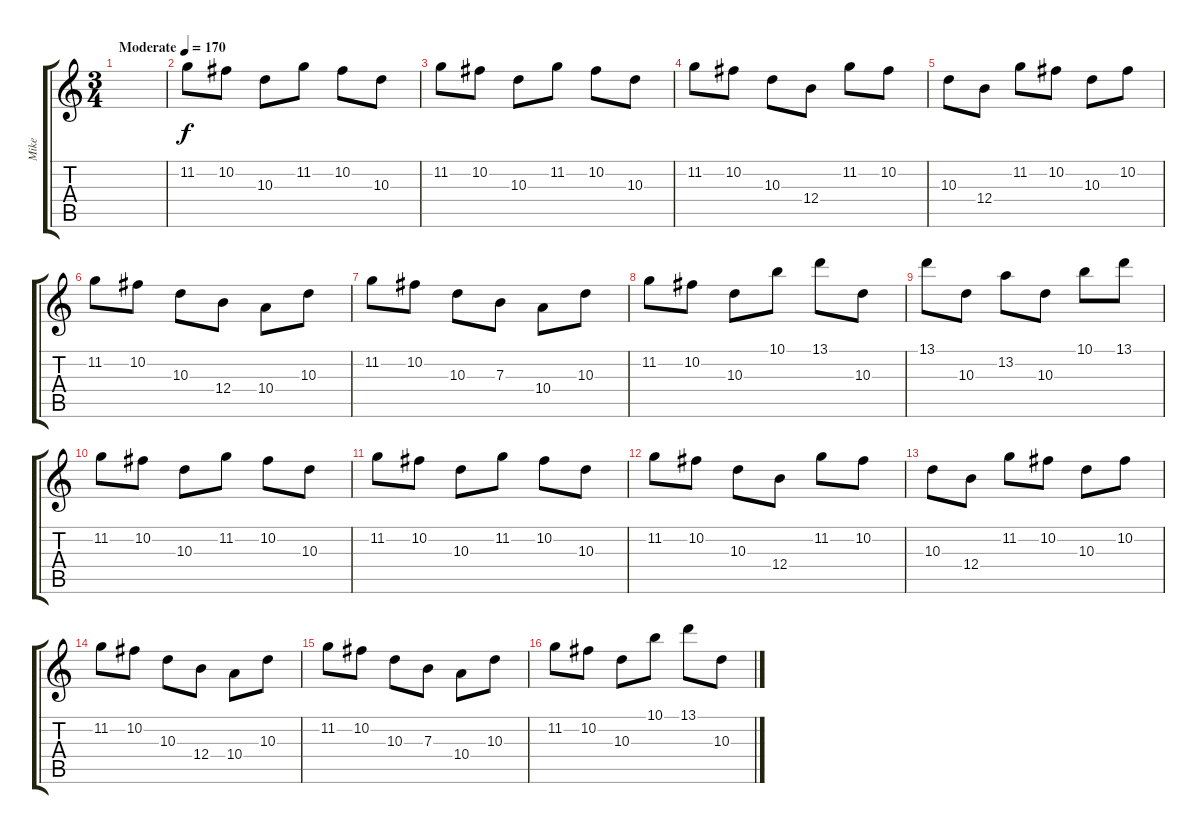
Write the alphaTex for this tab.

\track ("Mike" "Mike") {instrument distortionguitar}
\staff {score tabs}
\tuning (Db4 Ab3 E3 B2 Gb2 B1) {hide}
\ts (3 4)
\tempo (170 "Moderate")
\clef g2
\ks c
|
11.2.8 10.2.8 10.3.8 11.2.8 10.2.8 10.3.8 |
11.2.8 10.2.8 10.3.8 11.2.8 10.2.8 10.3.8 |
11.2.8 10.2.8 10.3.8 12.4.8 11.2.8 10.2.8 |
10.3.8 12.4.8 11.2.8 10.2.8 10.3.8 10.2.8 |
11.2.8 10.2.8 10.3.8 12.4.8 10.4.8 10.3.8 |
11.2.8 10.2.8 10.3.8 7.3.8 10.4.8 10.3.8 |
11.2.8 10.2.8 10.3.8 10.1.8 13.1.8 10.3.8 |
13.1.8 10.3.8 13.2.8 10.3.8 10.1.8 13.1.8 |
11.2.8 10.2.8 10.3.8 11.2.8 10.2.8 10.3.8 |
11.2.8 10.2.8 10.3.8 11.2.8 10.2.8 10.3.8 |
11.2.8 10.2.8 10.3.8 12.4.8 11.2.8 10.2.8 |
10.3.8 12.4.8 11.2.8 10.2.8 10.3.8 10.2.8 |
11.2.8 10.2.8 10.3.8 12.4.8 10.4.8 10.3.8 |
11.2.8 10.2.8 10.3.8 7.3.8 10.4.8 10.3.8 |
11.2.8 10.2.8 10.3.8 10.1.8 13.1.8 10.3.8
